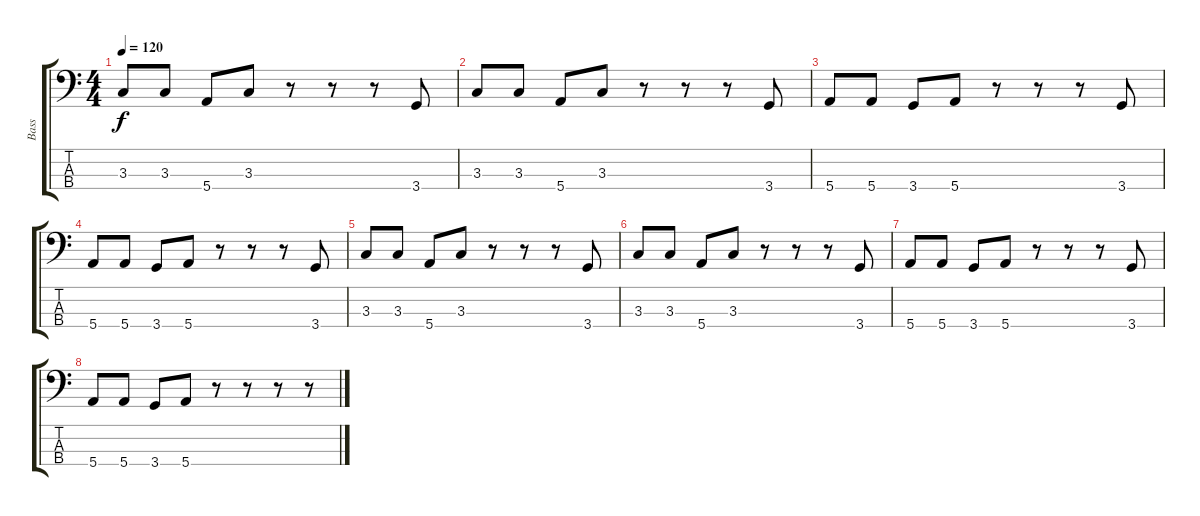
\track ("Bass" "Bass") {instrument electricbassfinger}
\staff {score tabs}
\tuning (G2 D2 A1 E1) {hide}
\ts (4 4)
\tempo 120
\clef f4
\ks c
3.3.8{dy f} 3.3.8 5.4.8 3.3.8 r.8 r.8 r.8 3.4.8 |
3.3.8 3.3.8 5.4.8 3.3.8 r.8 r.8 r.8 3.4.8 |
5.4.8 5.4.8 3.4.8 5.4.8 r.8 r.8 r.8 3.4.8 |
5.4.8 5.4.8 3.4.8 5.4.8 r.8 r.8 r.8 3.4.8 |
3.3.8 3.3.8 5.4.8 3.3.8 r.8 r.8 r.8 3.4.8 |
3.3.8 3.3.8 5.4.8 3.3.8 r.8 r.8 r.8 3.4.8 |
5.4.8 5.4.8 3.4.8 5.4.8 r.8 r.8 r.8 3.4.8 |
5.4.8 5.4.8 3.4.8 5.4.8 r.8 r.8 r.8 r.8
